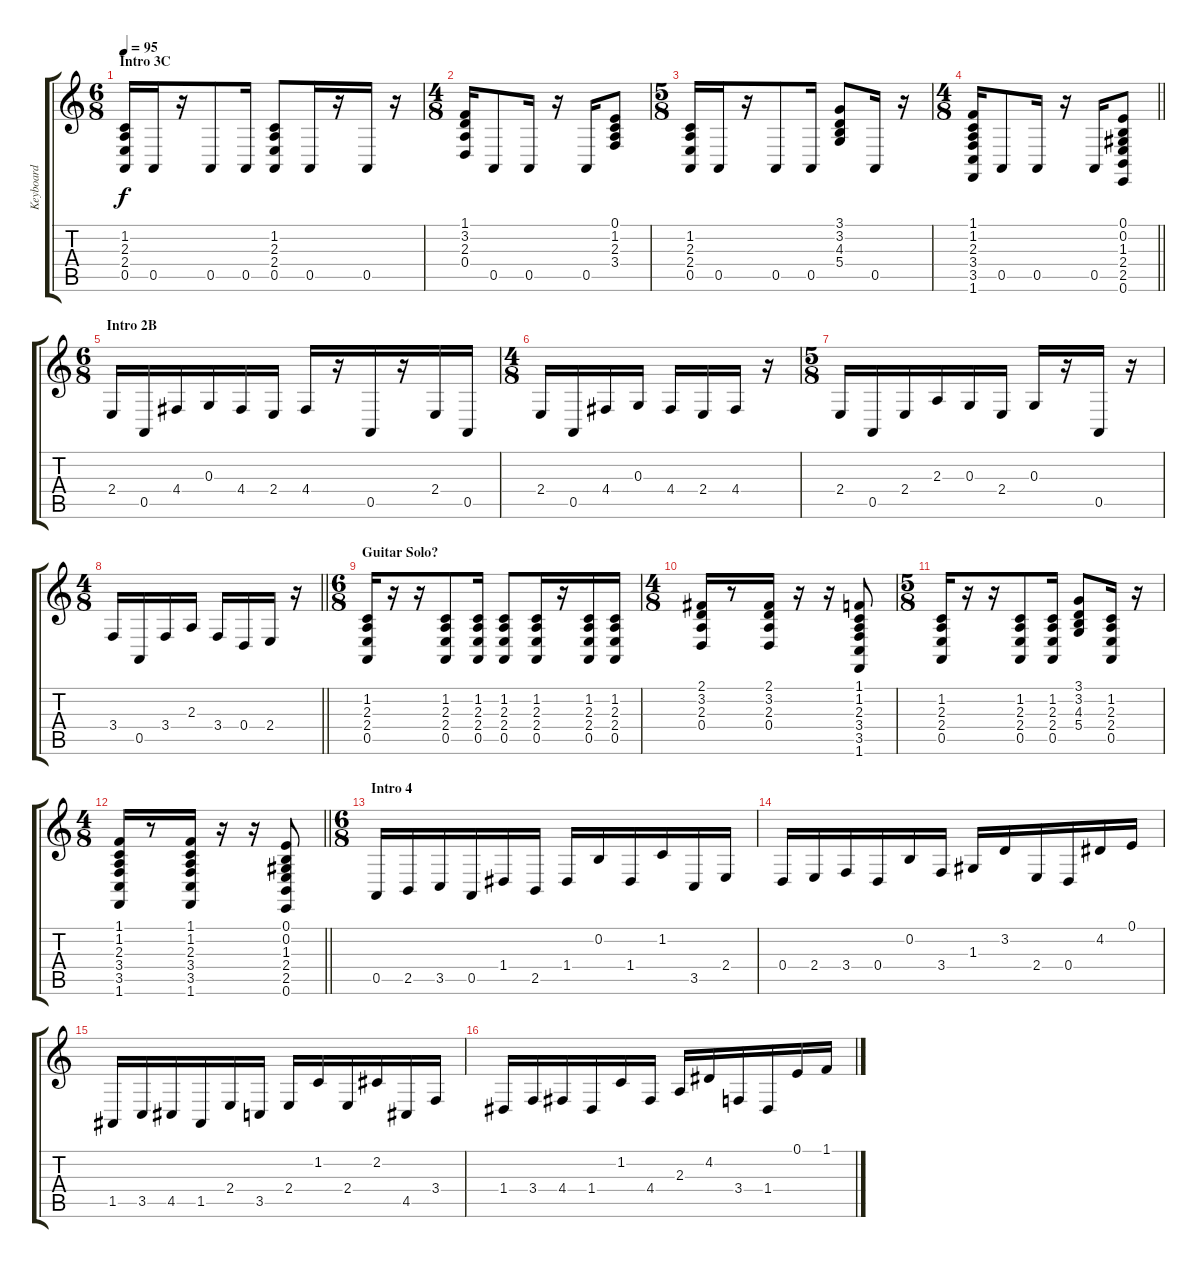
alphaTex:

\track ("Keyboard" "Keyboard") {instrument electricpiano2}
\staff {score tabs}
\tuning (E4 B3 G3 D3 A2 E2) {hide}
\ts (6 8)
\section ("" "Intro 3C")
\tempo 95
\clef g2
\ks c
(1.2 2.3 2.4 0.5).16{dy f} 0.5.16 r.16 0.5.8 0.5.16 (1.2 2.3 2.4 0.5).8 0.5.16 r.16 0.5.16 r.16 |
\ts (4 8)
(1.1 3.2 2.3 0.4).16 0.5.8 0.5.16 r.16 0.5.16 (0.1 1.2 2.3 3.4).8 |
\ts (5 8)
(1.2 2.3 2.4 0.5).16 0.5.16 r.16 0.5.8 0.5.16 (3.1 3.2 4.3 5.4).8 0.5.16 r.16 |
\ts (4 8)
\barLineRight lightlight
(1.1 1.2 2.3 3.4 3.5 1.6).16 0.5.8 0.5.16 r.16 0.5.16 (0.1 0.2 1.3 2.4 2.5 0.6).8 |
\ts (6 8)
\section ("" "Intro 2B")
2.4.16 0.5.16 4.4.16 0.3.16 4.4.16 2.4.16 4.4.16 r.16 0.5.16 r.16 2.4.16 0.5.16 |
\ts (4 8)
2.4.16 0.5.16 4.4.16 0.3.16 4.4.16 2.4.16 4.4.16 r.16 |
\ts (5 8)
2.4.16 0.5.16 2.4.16 2.3.16 0.3.16 2.4.16 0.3.16 r.16 0.5.16 r.16 |
\ts (4 8)
\barLineRight lightlight
3.4.16 0.5.16 3.4.16 2.3.16 3.4.16 0.4.16 2.4.16 r.16 |
\ts (6 8)
\section ("" "Guitar Solo?")
(1.2 2.3 2.4 0.5).16 r.16 r.16 (1.2 2.3 2.4 0.5).8 (1.2 2.3 2.4 0.5).16 (1.2 2.3 2.4 0.5).8 (1.2 2.3 2.4 0.5).16 r.16 (1.2 2.3 2.4 0.5).16 (1.2 2.3 2.4 0.5).16 |
\ts (4 8)
(2.1 3.2 2.3 0.4).16 r.8 (2.1 3.2 2.3 0.4).16 r.16 r.16 (1.1 1.2 2.3 3.4 3.5 1.6).8 |
\ts (5 8)
(1.2 2.3 2.4 0.5).16 r.16 r.16 (1.2 2.3 2.4 0.5).8 (1.2 2.3 2.4 0.5).16 (3.1 3.2 4.3 5.4).8 (1.2 2.3 2.4 0.5).16 r.16 |
\ts (4 8)
\barLineRight lightlight
(1.1 1.2 2.3 3.4 3.5 1.6).16 r.8 (1.1 1.2 2.3 3.4 3.5 1.6).16 r.16 r.16 (0.1 0.2 1.3 2.4 2.5 0.6).8 |
\ts (6 8)
\section ("" "Intro 4")
0.5.16 2.5.16 3.5.16 0.5.16 1.4.16 2.5.16 1.4.16 0.2.16 1.4.16 1.2.16 3.5.16 2.4.16 |
0.4.16 2.4.16 3.4.16 0.4.16 0.2.16 3.4.16 1.3.16 3.2.16 2.4.16 0.4.16 4.2.16 0.1.16 |
1.5.16 3.5.16 4.5.16 1.5.16 2.4.16 3.5.16 2.4.16 1.2.16 2.4.16 2.2.16 4.5.16 3.4.16 |
1.4.16 3.4.16 4.4.16 1.4.16 1.2.16 4.4.16 2.3.16 4.2.16 3.4.16 1.4.16 0.1.16 1.1.16
